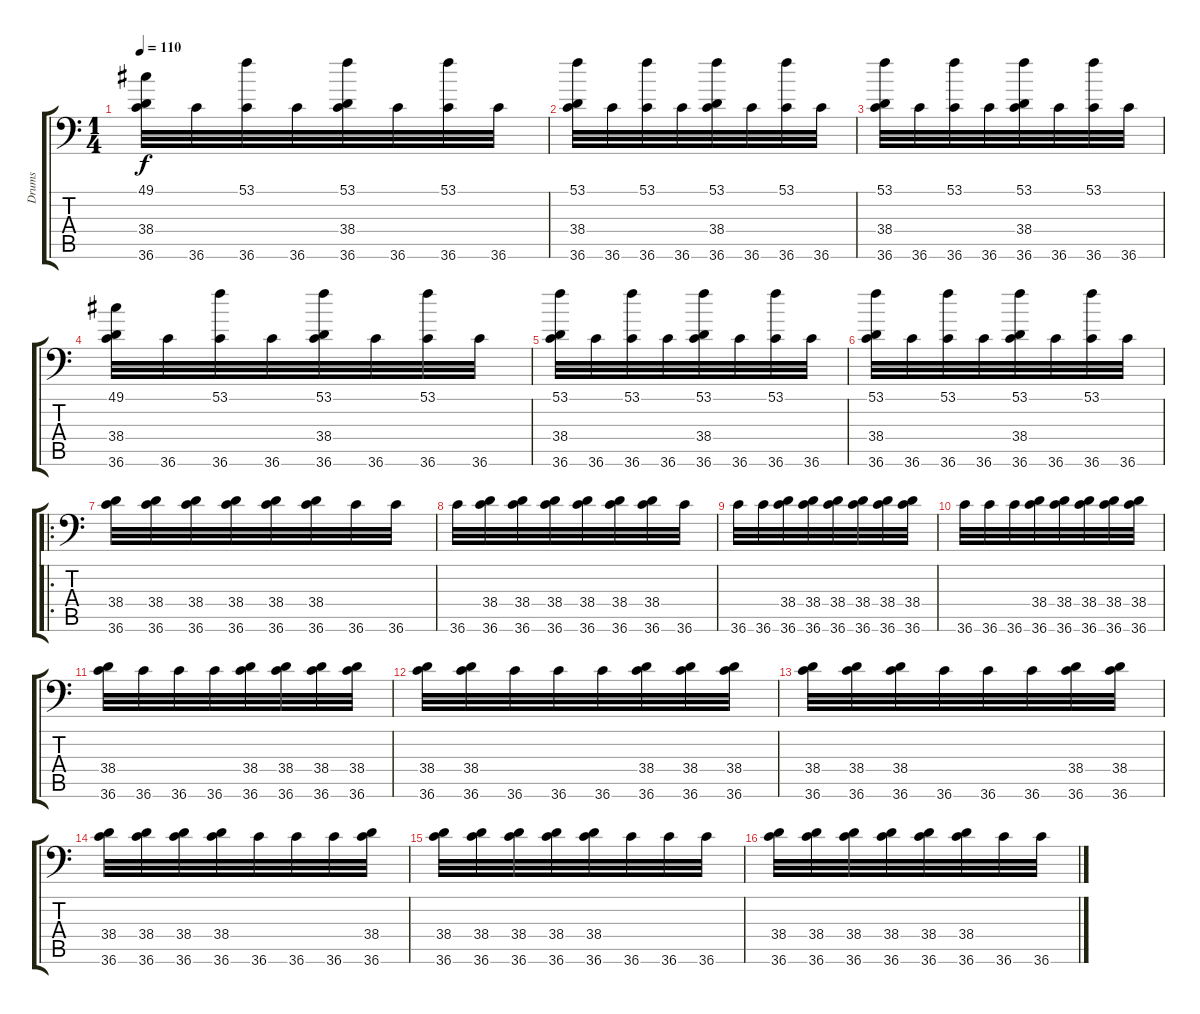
\track ("Drums" "Drums") {instrument acousticgrandpiano}
\staff {score tabs}
\tuning (C-1 C-1 C-1 C-1 C-1 C-1) {hide}
\ts (1 4)
\tempo 110
\clef f4
\ks c
(49.1 38.4 36.6).32{dy f} 36.6.32 (53.1 36.6).32 36.6.32 (53.1 38.4 36.6).32 36.6.32 (53.1 36.6).32 36.6.32 |
(53.1 38.4 36.6).32 36.6.32 (53.1 36.6).32 36.6.32 (53.1 38.4 36.6).32 36.6.32 (53.1 36.6).32 36.6.32 |
(53.1 38.4 36.6).32 36.6.32 (53.1 36.6).32 36.6.32 (53.1 38.4 36.6).32 36.6.32 (53.1 36.6).32 36.6.32 |
(49.1 38.4 36.6).32 36.6.32 (53.1 36.6).32 36.6.32 (53.1 38.4 36.6).32 36.6.32 (53.1 36.6).32 36.6.32 |
(53.1 38.4 36.6).32 36.6.32 (53.1 36.6).32 36.6.32 (53.1 38.4 36.6).32 36.6.32 (53.1 36.6).32 36.6.32 |
(53.1 38.4 36.6).32 36.6.32 (53.1 36.6).32 36.6.32 (53.1 38.4 36.6).32 36.6.32 (53.1 36.6).32 36.6.32 |
\ro
(38.4 36.6).32 (38.4 36.6).32 (38.4 36.6).32 (38.4 36.6).32 (38.4 36.6).32 (38.4 36.6).32 36.6.32 36.6.32 |
36.6.32 (38.4 36.6).32 (38.4 36.6).32 (38.4 36.6).32 (38.4 36.6).32 (38.4 36.6).32 (38.4 36.6).32 36.6.32 |
36.6.32 36.6.32 (38.4 36.6).32 (38.4 36.6).32 (38.4 36.6).32 (38.4 36.6).32 (38.4 36.6).32 (38.4 36.6).32 |
36.6.32 36.6.32 36.6.32 (38.4 36.6).32 (38.4 36.6).32 (38.4 36.6).32 (38.4 36.6).32 (38.4 36.6).32 |
(38.4 36.6).32 36.6.32 36.6.32 36.6.32 (38.4 36.6).32 (38.4 36.6).32 (38.4 36.6).32 (38.4 36.6).32 |
(38.4 36.6).32 (38.4 36.6).32 36.6.32 36.6.32 36.6.32 (38.4 36.6).32 (38.4 36.6).32 (38.4 36.6).32 |
(38.4 36.6).32 (38.4 36.6).32 (38.4 36.6).32 36.6.32 36.6.32 36.6.32 (38.4 36.6).32 (38.4 36.6).32 |
(38.4 36.6).32 (38.4 36.6).32 (38.4 36.6).32 (38.4 36.6).32 36.6.32 36.6.32 36.6.32 (38.4 36.6).32 |
(38.4 36.6).32 (38.4 36.6).32 (38.4 36.6).32 (38.4 36.6).32 (38.4 36.6).32 36.6.32 36.6.32 36.6.32 |
(38.4 36.6).32 (38.4 36.6).32 (38.4 36.6).32 (38.4 36.6).32 (38.4 36.6).32 (38.4 36.6).32 36.6.32 36.6.32
